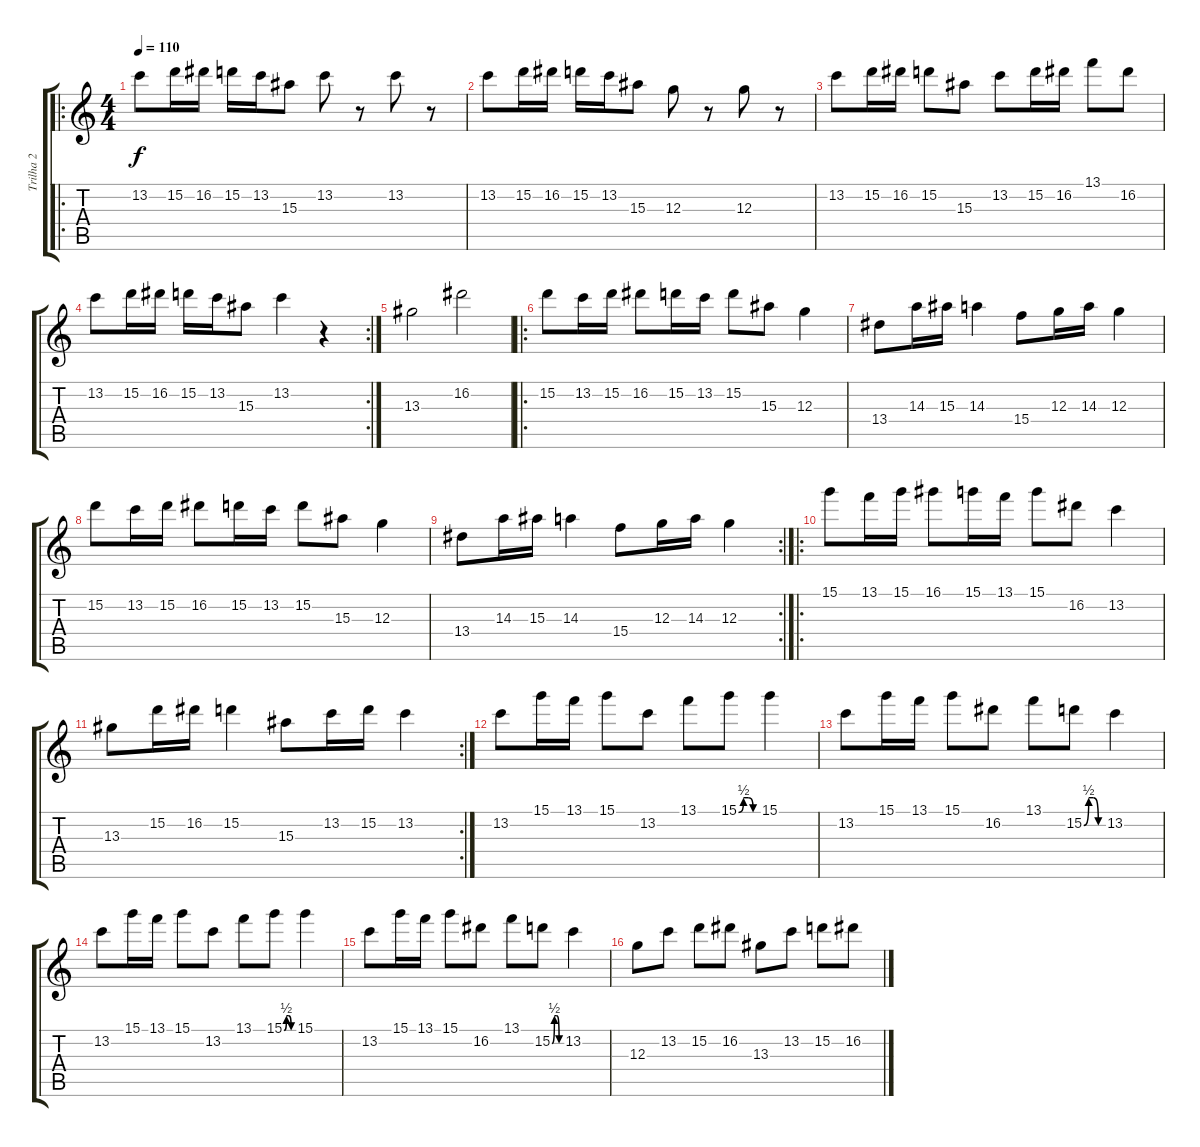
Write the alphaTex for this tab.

\track ("Trilha 2" "Trilha 2") {instrument distortionguitar}
\staff {score tabs}
\tuning (E4 B3 G3 D3 A2 E2) {hide}
\ro
\ts (4 4)
\tempo 110
\clef g2
\ks c
13.2.8{dy f} 15.2.16 16.2.16 15.2.16 13.2.16 15.3.8 13.2.8 r.8 13.2.8 r.8 |
13.2.8 15.2.16 16.2.16 15.2.16 13.2.16 15.3.8 12.3.8 r.8 12.3.8 r.8 |
13.2.8 15.2.16 16.2.16 15.2.8 15.3.8 13.2.8 15.2.16 16.2.16 13.1.8 16.2.8 |
\rc 2
13.2.8 15.2.16 16.2.16 15.2.16 13.2.16 15.3.8 13.2.4 r.4 |
13.3.2 16.2.2 |
\ro
15.2.8 13.2.16 15.2.16 16.2.8 15.2.16 13.2.16 15.2.8 15.3.8 12.3.4 |
13.4.8 14.3.16 15.3.16 14.3.4 15.4.8 12.3.16 14.3.16 12.3.4 |
15.2.8 13.2.16 15.2.16 16.2.8 15.2.16 13.2.16 15.2.8 15.3.8 12.3.4 |
\rc 2
13.4.8 14.3.16 15.3.16 14.3.4 15.4.8 12.3.16 14.3.16 12.3.4 |
\ro
15.1.8 13.1.16 15.1.16 16.1.8 15.1.16 13.1.16 15.1.8 16.2.8 13.2.4 |
\rc 2
13.3.8 15.2.16 16.2.16 15.2.4 15.3.8 13.2.16 15.2.16 13.2.4 |
13.2.8 15.1.16 13.1.16 15.1.8 13.2.8 13.1.8 15.1{be (custom 0 0 15 2 30 2 45 0 60 0)}.8 15.1.4 |
13.2.8 15.1.16 13.1.16 15.1.8 16.2.8 13.1.8 15.2{be (custom 0 0 15 2 30 2 45 0 60 0)}.8 13.2.4 |
13.2.8 15.1.16 13.1.16 15.1.8 13.2.8 13.1.8 15.1{be (custom 0 0 15 2 30 2 45 0 60 0)}.8 15.1.4 |
13.2.8 15.1.16 13.1.16 15.1.8 16.2.8 13.1.8 15.2{be (custom 0 0 15 2 30 2 45 0 60 0)}.8 13.2.4 |
12.3.8 13.2.8 15.2.8 16.2.8 13.3.8 13.2.8 15.2.8 16.2.8
